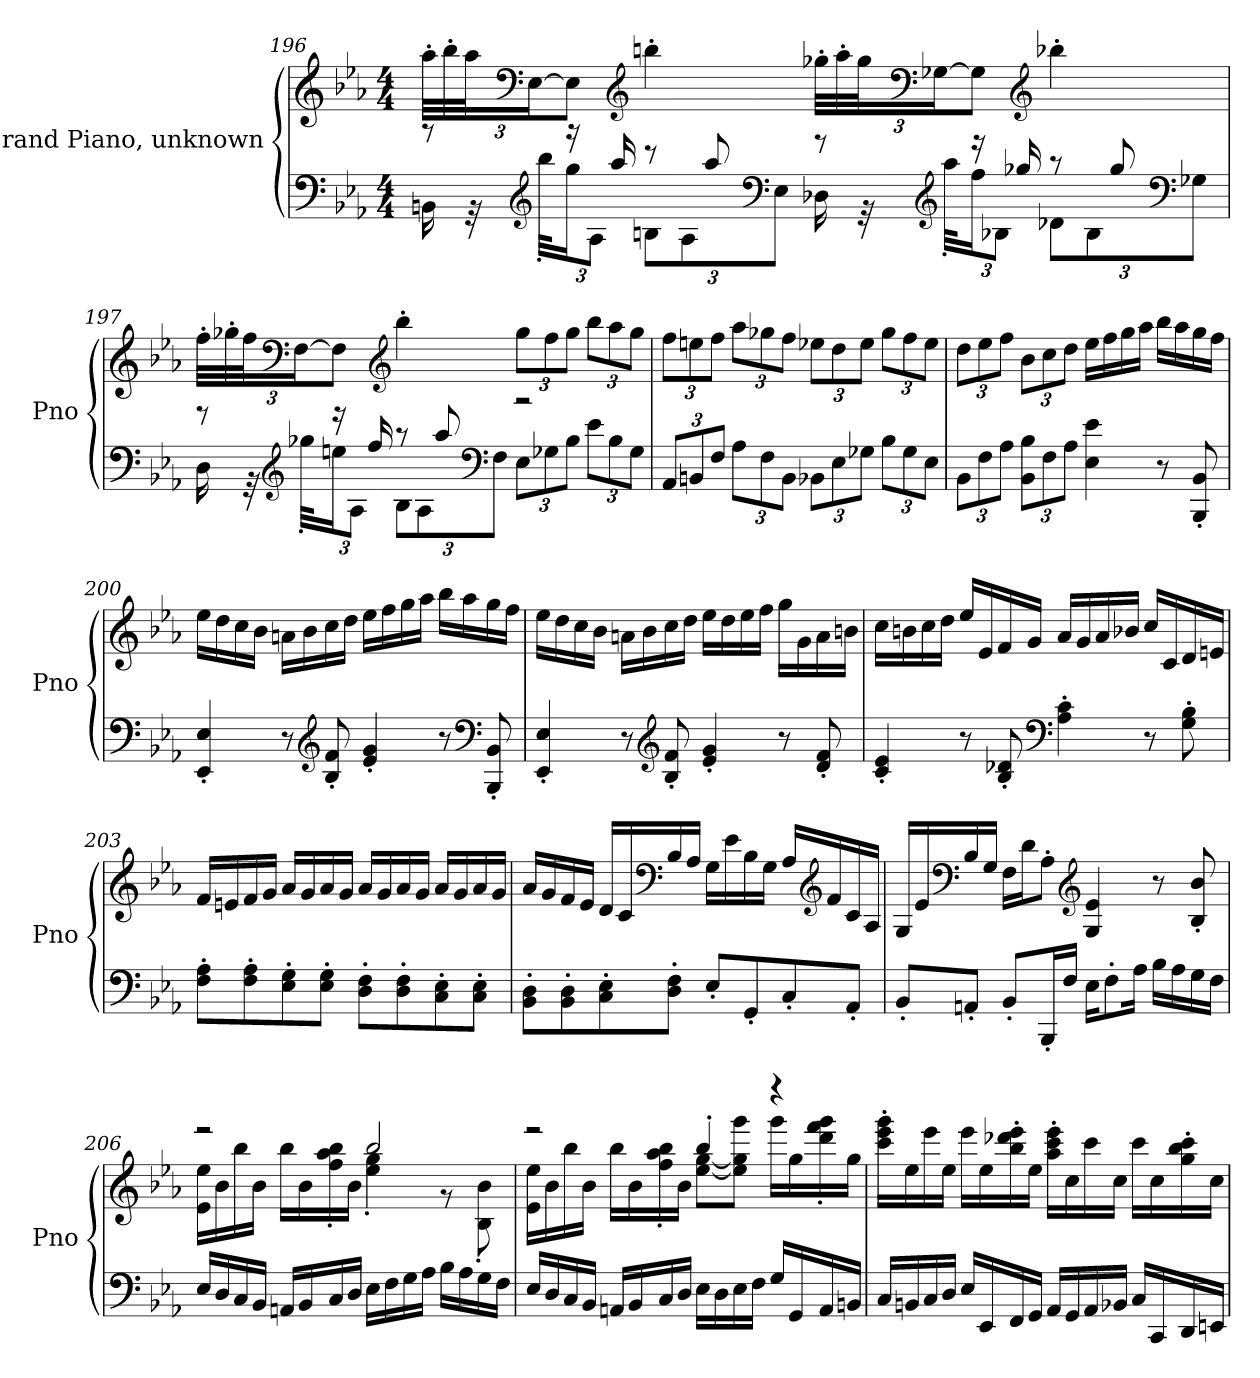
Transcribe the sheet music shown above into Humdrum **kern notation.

**kern	**kern
*part1	*part1
*staff2	*staff1
*I"Grand Piano, unknown	*
*I'Pno	*
!!LO:LB:g=z
*clefF4	*clefG2
*k[b-e-a-]	*k[b-e-a-]
*M4/4	*M4/4
=196	=196
*^	*
8r	16BBn\	32aa-'\LLL
.	.	32bb-'\
*	*	*Xbrackettup
.	32r	48aa-\J
*	*	*clefF4
.	.	[24E-\J
*clefG2	*	*
.	32bb-'\KLL	.
*	*Xbrackettup	*
16r	24gg\J	8E-\J]
.	12A-\J	.
16aa-/	.	.
*	*	*clefG2
8r	12Bn\L	4bbn'\
.	12A-\	.
8aa-/	.	.
*clefF4	*	*
.	12E-\J	.
8r	16D-X\	32gg-X'\LLL
.	.	32aa-'\
.	32r	48gg-\J
*	*	*clefF4
.	.	[24G-X\J
*clefG2	*	*
.	32aa-'\KLL	.
16r	24ff\J	8G-\J]
.	12B-X\J	.
16gg-X/	.	.
*	*	*clefG2
8r	12d-X\L	4bb-X'\
.	12B-\	.
8gg-/	.	.
*clefF4	*	*
.	12G-X\J	.
!!LO:LB:g=z
=197	=197	=197
8r	16D\	32ff'\LLL
.	.	32gg-X'\
.	32r	48ff\J
*	*	*clefF4
.	.	[24F\J
*clefG2	*	*
.	32gg-X'\KLL	.
16r	24een\J	8F\J]
.	12A-\J	.
16ff/	.	.
*	*	*clefG2
8r	12B-\L	4bb-'\
.	12A-\	.
8aa-/	.	.
*clefF4	*	*
.	12F\J	.
2r	12E-\L	12gg-\L
.	12G-X\	12ff\
.	12B-\J	12gg-\J
.	12e-\L	12bb-\L
.	12B-\	12aa-\
.	12G-\J	12gg-\J
*v	*v	*
=198	=198
12AA-/L	12ff\L
12BBn/	12een\
12F/J	12ff\J
12A-\L	12aa-\L
12F\	12gg-X\
12BB\J	12ff\J
12BB-X\L	12ee-X\L
12E-\	12dd\
12G-X\J	12ee-\J
12B-\L	12gg-\L
12G-\	12ff\
12E-\J	12ee-\J
!!LO:LB:g=z
=199	=199
12BB-\L	12dd\L
12F\	12ee-\
12A-\J	12ff\J
12BB-\ 12B-\L	12b-\L
12F\	12cc\
12A-\J	12dd\J
4E-\ 4e-\	16ee-\LL
.	16ff\
.	16gg\
.	16aa-\JJ
8r	16bb-\LL
.	16aa-\
8BBB-/' 8BB-/'	16gg\
.	16ff\JJ
=200	=200
4EE-/' 4E-/'	16ee-\LL
.	16dd\
.	16cc\
.	16b-\JJ
8r	16an\LL
.	16b-\
*clefG2	*
8B-/' 8f/'	16cc\
.	16dd\JJ
4e-/' 4g/'	16ee-\LL
.	16ff\
.	16gg\
.	16aa-\JJ
8r	16bb-\LL
.	16aa-\
*clefF4	*
8BBB-/' 8BB-/'	16gg\
.	16ff\JJ
!!LO:LB:g=z
=201	=201
4EE-/' 4E-/'	16ee-\LL
.	16dd\
.	16cc\
.	16b-\JJ
8r	16an\LL
.	16b-\
*clefG2	*
8B-/' 8f/'	16cc\
.	16dd\JJ
4e-/' 4g/'	16ee-\LL
.	16dd\
.	16ee-\
.	16ff\JJ
8r	16gg\LL
.	16g\
8d/' 8f/'	16a\
.	16bn\JJ
=202	=202
4c/' 4e-/'	16cc\LL
.	16bn\
.	16cc\
.	16dd\JJ
8r	16ee-/LL
.	16e-/
8B-/' 8d-X/'	16f/
.	16g/JJ
*clefF4	*
4A-\' 4c\'	16a-/LL
.	16g/
.	16a-/
.	16b-X/JJ
8r	16cc/LL
.	16c/
8G\' 8B-\'	16d/
.	16en/JJ
!!LO:PB:g=z
=203	=203
8F\' 8A-\'L	16f/LL
.	16en/
8F\' 8A-\'	16f/
.	16g/JJ
8E-\' 8G\'	16a-/LL
.	16g/
8E-\' 8G\'J	16a-/
.	16g/JJ
8D\' 8F\'L	16a-/LL
.	16g/
8D\' 8F\'	16a-/
.	16g/JJ
8C\' 8E-\'	16a-/LL
.	16g/
8C\' 8E-\'J	16a-/
.	16g/JJ
=204	=204
8BB-\' 8D\'L	16a-/LL
.	16g/
8BB-\' 8D\'	16f/
.	16e-/JJ
8C\' 8E-\'	16d/LL
.	16c/
*	*clefF4
8D\' 8F\'J	16B-/
.	16A-/JJ
8E-'/L	16G\LL
.	16e-\
8GG'/	16B-\
.	16G\JJ
8C'/	16A-/LL
*	*clefG2
.	16f/
8AA-'/J	16c/
.	16A-/JJ
!!LO:LB:g=z
=205	=205
8BB-'/L	16G/LL
.	16e-/
*	*clefF4
8AAn'/J	16B-/
.	16G/JJ
8BB-'/L	16F\LL
.	16d\J
16BBB-'/L	8A-'\J
16F/JJ	.
*	*clefG2
16E-\KL	4G/ 4e-/
8F'\	.
16A-\Jk	.
16B-\LL	8r
16A-\	.
16G\	8B-/' 8b-/'
16F\JJ	.
=206	=206
*	*^
16E-/LL	2r	16e-\ 16ee-\LL
16D/	.	16b-\
16C/	.	16bb-\
16BB-/JJ	.	16b-\JJ
16AAn/LL	.	16bb-\LL
16BB-/	.	16b-\
16C/	.	16ff\' 16aa-\' 16bb-\'
16D/JJ	.	16b-\JJ
16E-\LL	2bb-/	4ee-\' 4gg\'
16F\	.	.
16G\	.	.
16A-\JJ	.	.
16B-\LL	.	8r
16A-\	.	.
16G\	.	8B-\' 8b-\'
16F\JJ	.	.
!!LO:LB:g=z	!!
=207	=207	=207
16E-/LL	2r	16e-\ 16ee-\LL
16D/	.	16b-\
16C/	.	16bb-\
16BB-/JJ	.	16b-\JJ
16AAn/LL	.	16bb-\LL
16BB-/	.	16b-\
16C/	.	16ff\' 16aa-\' 16bb-\'
16D/JJ	.	16b-\JJ
16E-\LL	4bb-'/	[8ee-\ [8gg\L
16D\	.	.
16E-\	.	8ee-\] 8gg\] 8ggg\J
16F\JJ	.	.
16G/LL	4r	16ggg\LL
16GG/	.	16gg\
16AA/	.	16ddd\' 16fff\' 16ggg\'
16BBn/JJ	.	16gg\JJ
*	*v	*v
=208	=208
16C/LL	16ccc\' 16eee-\' 16ggg\'LL
16BBn/	16ee-\
16C/	16eee-\
16D/JJ	16ee-\JJ
16E-/LL	16eee-\LL
16EE-/	16ee-\
16FF/	16bb-\' 16ddd-X\' 16eee-\'
16GG/JJ	16ee-\JJ
16AA-/LL	16aa-\' 16ccc\' 16eee-\'LL
16GG/	16cc\
16AA-/	16ccc\
16BB-X/JJ	16cc\JJ
16C/LL	16ccc\LL
16CC/	16cc\
16DD/	16gg\' 16bb-\' 16ccc\'
16EEn/JJ	16cc\JJ
=	=
*-	*-
